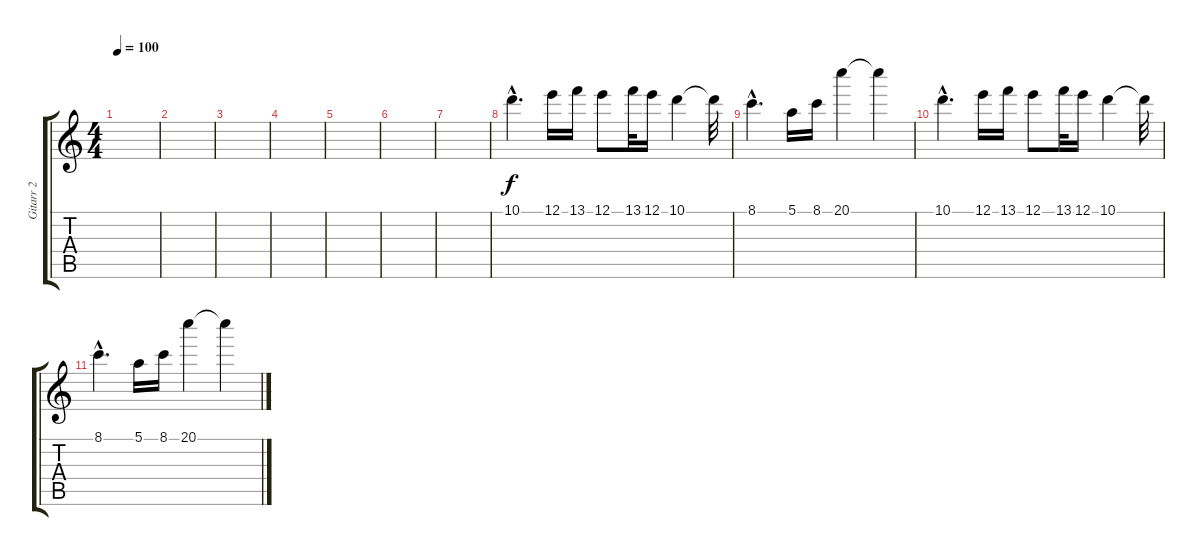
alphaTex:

\track ("Gitarr 2" "Gitarr 2") {instrument distortionguitar}
\staff {score tabs}
\tuning (E4 B3 G3 D3 A2 E2) {hide}
\ts (4 4)
\tempo 100
\clef g2
\ks c
|
|
|
|
|
|
|
10.1{hac}.4{d} 12.1.16 13.1.16 12.1.8 13.1.32 12.1.16 10.1.4 10.1{t}.32 |
8.1{hac}.4{d} 5.1.16 8.1.16 20.1.4 20.1{t}.4 |
10.1{hac}.4{d} 12.1.16 13.1.16 12.1.8 13.1.32 12.1.16 10.1.4 10.1{t}.32 |
8.1{hac}.4{d} 5.1.16 8.1.16 20.1.4 20.1{t}.4
